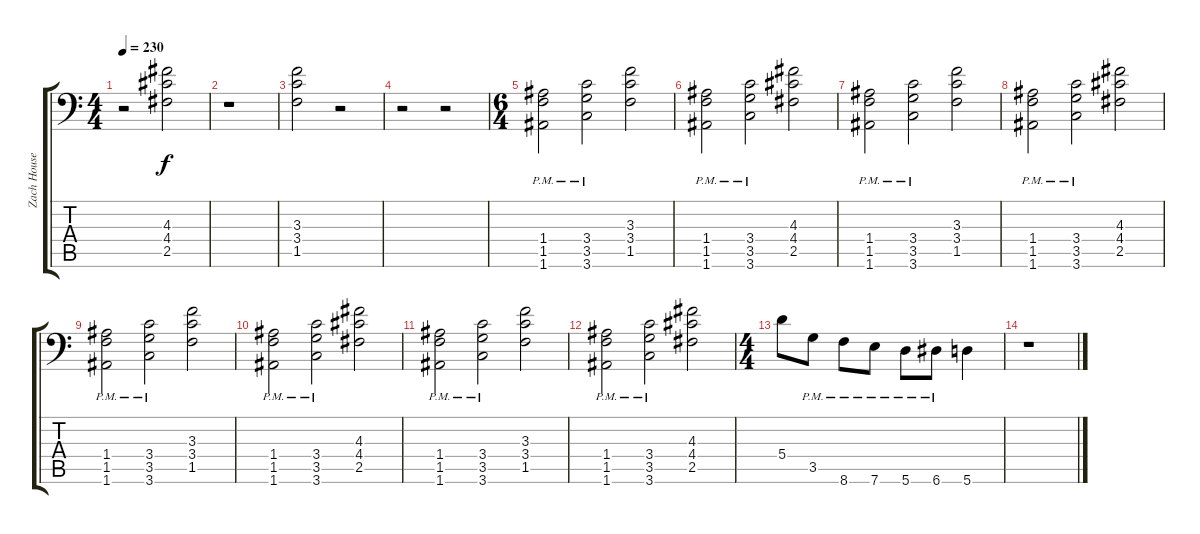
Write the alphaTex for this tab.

\track ("Zach Householder" "Zach House") {instrument distortionguitar}
\staff {score tabs}
\tuning (B3 Gb3 D3 A2 E2 A1) {hide}
\ts (4 4)
\tempo 230
\clef f4
\ks c
r.2{dy f} (4.3 4.4 2.5).2 |
r.1 |
(3.3 3.4 1.5).2 r.2 |
r.2 r.2 |
\ts (6 4)
(1.4{pm} 1.5{pm} 1.6{pm}).2 (3.4{pm} 3.5{pm} 3.6{pm}).2 (3.3 3.4 1.5).2 |
(1.4{pm} 1.5{pm} 1.6{pm}).2 (3.4{pm} 3.5{pm} 3.6{pm}).2 (4.3 4.4 2.5).2 |
(1.4{pm} 1.5{pm} 1.6{pm}).2 (3.4{pm} 3.5{pm} 3.6{pm}).2 (3.3 3.4 1.5).2 |
(1.4{pm} 1.5{pm} 1.6{pm}).2 (3.4{pm} 3.5{pm} 3.6{pm}).2 (4.3 4.4 2.5).2 |
(1.4{pm} 1.5{pm} 1.6{pm}).2 (3.4{pm} 3.5{pm} 3.6{pm}).2 (3.3 3.4 1.5).2 |
(1.4{pm} 1.5{pm} 1.6{pm}).2 (3.4{pm} 3.5{pm} 3.6{pm}).2 (4.3 4.4 2.5).2 |
(1.4{pm} 1.5{pm} 1.6{pm}).2 (3.4{pm} 3.5{pm} 3.6{pm}).2 (3.3 3.4 1.5).2 |
(1.4{pm} 1.5{pm} 1.6{pm}).2 (3.4{pm} 3.5{pm} 3.6{pm}).2 (4.3 4.4 2.5).2 |
\ts (4 4)
5.4.8 3.5{pm}.8 8.6{pm}.8 7.6{pm}.8 5.6{pm}.8 6.6{pm}.8 5.6.4 |
r.1
